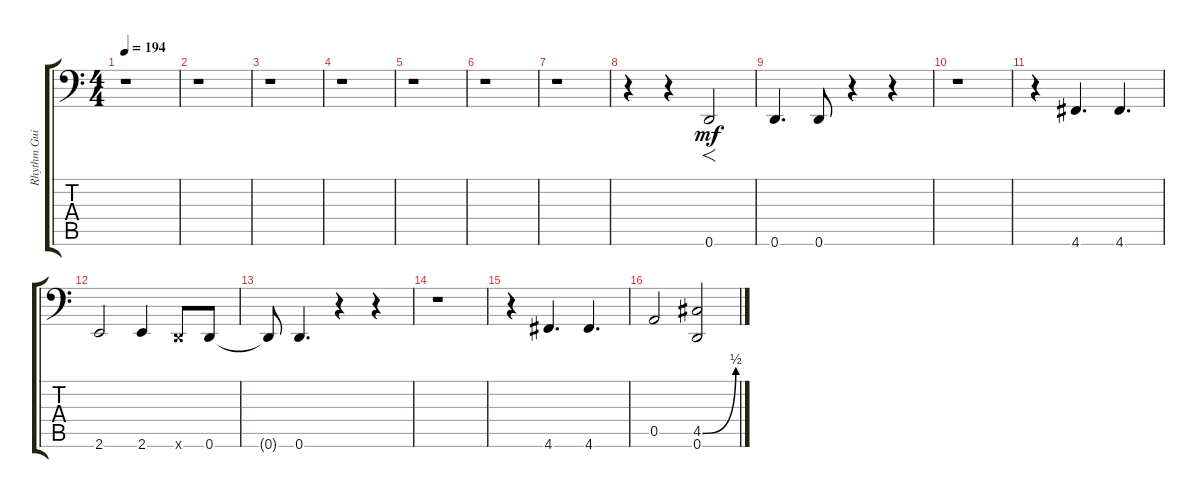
\track ("Rhythm Guitar" "Rhythm Gui") {instrument distortionguitar}
\staff {score tabs}
\tuning (D3 A2 G2 D2 A1 D1) {hide}
\ts (4 4)
\tempo 194
\clef f4
\ks c
r.1{dy mf} |
r.1 |
r.1 |
r.1 |
r.1 |
r.1 |
r.1 |
r.4 r.4 0.6.2{f} |
0.6.4{d} 0.6.8 r.4 r.4 |
r.1 |
r.4 4.6.4{d} 4.6.4{d} |
2.6.2 2.6.4 0.6{x}.8 0.6.8 |
0.6{t}.8 0.6.4{d} r.4 r.4 |
r.1 |
r.4 4.6.4{d} 4.6.4{d} |
0.5.2 (4.5{be (custom 0 0 0 0 60 2 60 2)} 0.6).2
